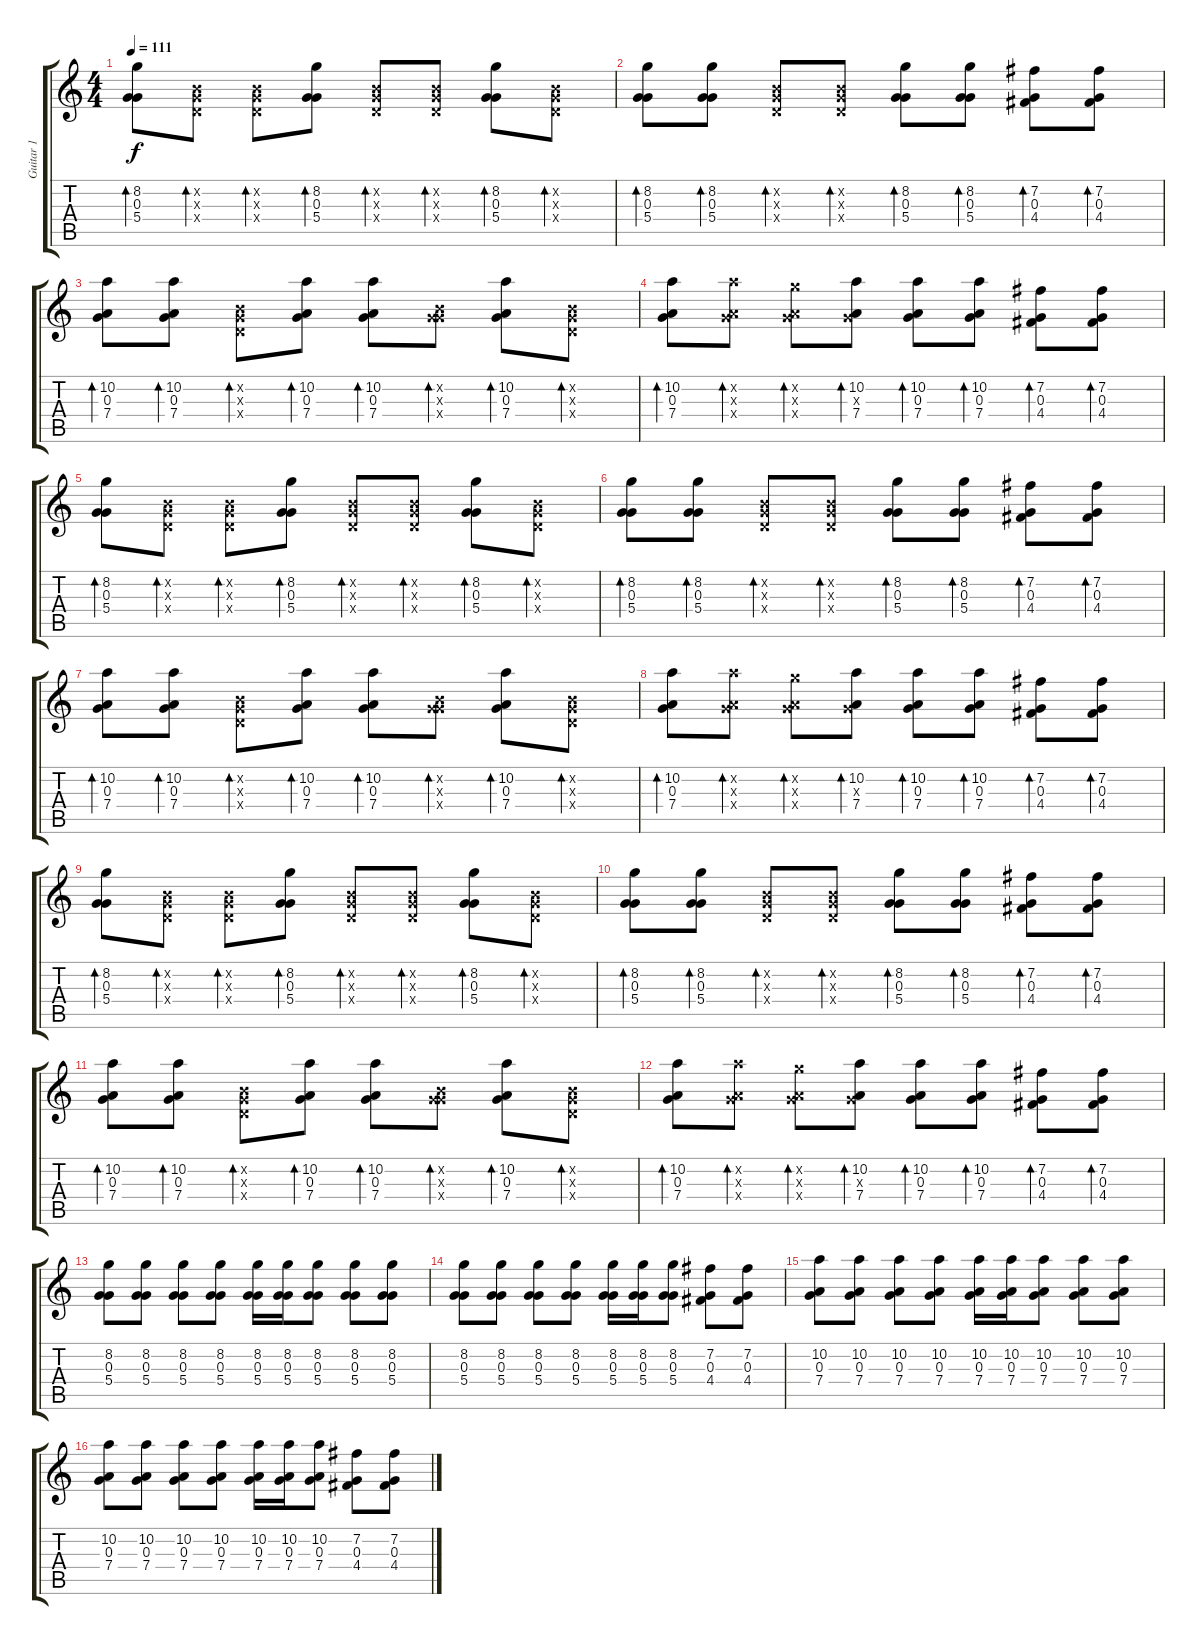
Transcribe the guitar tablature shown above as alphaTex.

\track ("Guitar 1" "Guitar 1") {instrument electricguitarjazz}
\staff {score tabs}
\tuning (E4 B3 G3 D3 A2 D2) {hide}
\ts (4 4)
\tempo 111
\clef g2
\ks c
(8.2 0.3 5.4).8{bd 60 dy f instrument acousticguitarnylon} (0.2{x} 0.3{x} 0.4{x}).8{bd 60} (0.2{x} 0.3{x} 0.4{x}).8{bd 60} (8.2 0.3 5.4).8{bd 60} (0.2{x} 0.3{x} 0.4{x}).8{bd 60} (0.2{x} 0.3{x} 0.4{x}).8{bd 60} (8.2 0.3 5.4).8{bd 60} (0.2{x} 0.3{x} 0.4{x}).8{bd 60} |
(8.2 0.3 5.4).8{bd 60} (8.2 0.3 5.4).8{bd 60} (0.2{x} 0.3{x} 0.4{x}).8{bd 60} (0.2{x} 0.3{x} 0.4{x}).8{bd 60} (8.2 0.3 5.4).8{bd 60} (8.2 0.3 5.4).8{bd 60} (7.2 0.3 4.4).8{bd 60} (7.2 0.3 4.4).8{bd 60} |
(10.2 0.3 7.4).8{bd 120} (10.2 0.3 7.4).8{bd 60} (0.2{x} 0.3{x} 0.4{x}).8{bd 60} (10.2 0.3 7.4).8{bd 60} (10.2 0.3 7.4).8{bd 60} (0.2{x} 0.3{x} 5.4{x}).8{bd 60} (10.2 0.3 7.4).8{bd 60} (0.2{x} 0.3{x} 0.4{x}).8{bd 60} |
(10.2 0.3 7.4).8{bd 60} (10.2{x} 0.3{x} 7.4{x}).8{bd 60} (8.2{x} 0.3{x} 7.4{x}).8{bd 60} (10.2 0.3{x} 7.4).8{bd 60} (10.2 0.3 7.4).8{bd 60} (10.2 0.3 7.4).8{bd 60} (7.2 0.3 4.4).8{bd 60} (7.2 0.3 4.4).8{bd 60} |
(8.2 0.3 5.4).8{bd 60 instrument acousticguitarnylon} (0.2{x} 0.3{x} 0.4{x}).8{bd 60} (0.2{x} 0.3{x} 0.4{x}).8{bd 60} (8.2 0.3 5.4).8{bd 60} (0.2{x} 0.3{x} 0.4{x}).8{bd 60} (0.2{x} 0.3{x} 0.4{x}).8{bd 60} (8.2 0.3 5.4).8{bd 60} (0.2{x} 0.3{x} 0.4{x}).8{bd 60} |
(8.2 0.3 5.4).8{bd 60} (8.2 0.3 5.4).8{bd 60} (0.2{x} 0.3{x} 0.4{x}).8{bd 60} (0.2{x} 0.3{x} 0.4{x}).8{bd 60} (8.2 0.3 5.4).8{bd 60} (8.2 0.3 5.4).8{bd 60} (7.2 0.3 4.4).8{bd 60} (7.2 0.3 4.4).8{bd 60} |
(10.2 0.3 7.4).8{bd 120} (10.2 0.3 7.4).8{bd 60} (0.2{x} 0.3{x} 0.4{x}).8{bd 60} (10.2 0.3 7.4).8{bd 60} (10.2 0.3 7.4).8{bd 60} (0.2{x} 0.3{x} 5.4{x}).8{bd 60} (10.2 0.3 7.4).8{bd 60} (0.2{x} 0.3{x} 0.4{x}).8{bd 60} |
(10.2 0.3 7.4).8{bd 60} (10.2{x} 0.3{x} 7.4{x}).8{bd 60} (8.2{x} 0.3{x} 7.4{x}).8{bd 60} (10.2 0.3{x} 7.4).8{bd 60} (10.2 0.3 7.4).8{bd 60} (10.2 0.3 7.4).8{bd 60} (7.2 0.3 4.4).8{bd 60} (7.2 0.3 4.4).8{bd 60} |
(8.2 0.3 5.4).8{bd 60 instrument acousticguitarnylon} (0.2{x} 0.3{x} 0.4{x}).8{bd 60} (0.2{x} 0.3{x} 0.4{x}).8{bd 60} (8.2 0.3 5.4).8{bd 60} (0.2{x} 0.3{x} 0.4{x}).8{bd 60} (0.2{x} 0.3{x} 0.4{x}).8{bd 60} (8.2 0.3 5.4).8{bd 60} (0.2{x} 0.3{x} 0.4{x}).8{bd 60} |
(8.2 0.3 5.4).8{bd 60} (8.2 0.3 5.4).8{bd 60} (0.2{x} 0.3{x} 0.4{x}).8{bd 60} (0.2{x} 0.3{x} 0.4{x}).8{bd 60} (8.2 0.3 5.4).8{bd 60} (8.2 0.3 5.4).8{bd 60} (7.2 0.3 4.4).8{bd 60} (7.2 0.3 4.4).8{bd 60} |
(10.2 0.3 7.4).8{bd 120} (10.2 0.3 7.4).8{bd 60} (0.2{x} 0.3{x} 0.4{x}).8{bd 60} (10.2 0.3 7.4).8{bd 60} (10.2 0.3 7.4).8{bd 60} (0.2{x} 0.3{x} 5.4{x}).8{bd 60} (10.2 0.3 7.4).8{bd 60} (0.2{x} 0.3{x} 0.4{x}).8{bd 60} |
(10.2 0.3 7.4).8{bd 60} (10.2{x} 0.3{x} 7.4{x}).8{bd 60} (8.2{x} 0.3{x} 7.4{x}).8{bd 60} (10.2 0.3{x} 7.4).8{bd 60} (10.2 0.3 7.4).8{bd 60} (10.2 0.3 7.4).8{bd 60} (7.2 0.3 4.4).8{bd 60} (7.2 0.3 4.4).8{bd 60} |
(8.2 0.3 5.4).8{instrument distortionguitar} (8.2 0.3 5.4).8 (8.2 0.3 5.4).8 (8.2 0.3 5.4).8 (8.2 0.3 5.4).16 (8.2 0.3 5.4).16 (8.2 0.3 5.4).8 (8.2 0.3 5.4).8 (8.2 0.3 5.4).8 |
(8.2 0.3 5.4).8 (8.2 0.3 5.4).8 (8.2 0.3 5.4).8 (8.2 0.3 5.4).8 (8.2 0.3 5.4).16 (8.2 0.3 5.4).16 (8.2 0.3 5.4).8 (7.2 0.3 4.4).8 (7.2 0.3 4.4).8 |
(10.2 0.3 7.4).8{instrument distortionguitar} (10.2 0.3 7.4).8 (10.2 0.3 7.4).8 (10.2 0.3 7.4).8 (10.2 0.3 7.4).16 (10.2 0.3 7.4).16 (10.2 0.3 7.4).8 (10.2 0.3 7.4).8 (10.2 0.3 7.4).8 |
(10.2 0.3 7.4).8 (10.2 0.3 7.4).8 (10.2 0.3 7.4).8 (10.2 0.3 7.4).8 (10.2 0.3 7.4).16 (10.2 0.3 7.4).16 (10.2 0.3 7.4).8 (7.2 0.3 4.4).8 (7.2 0.3 4.4).8
